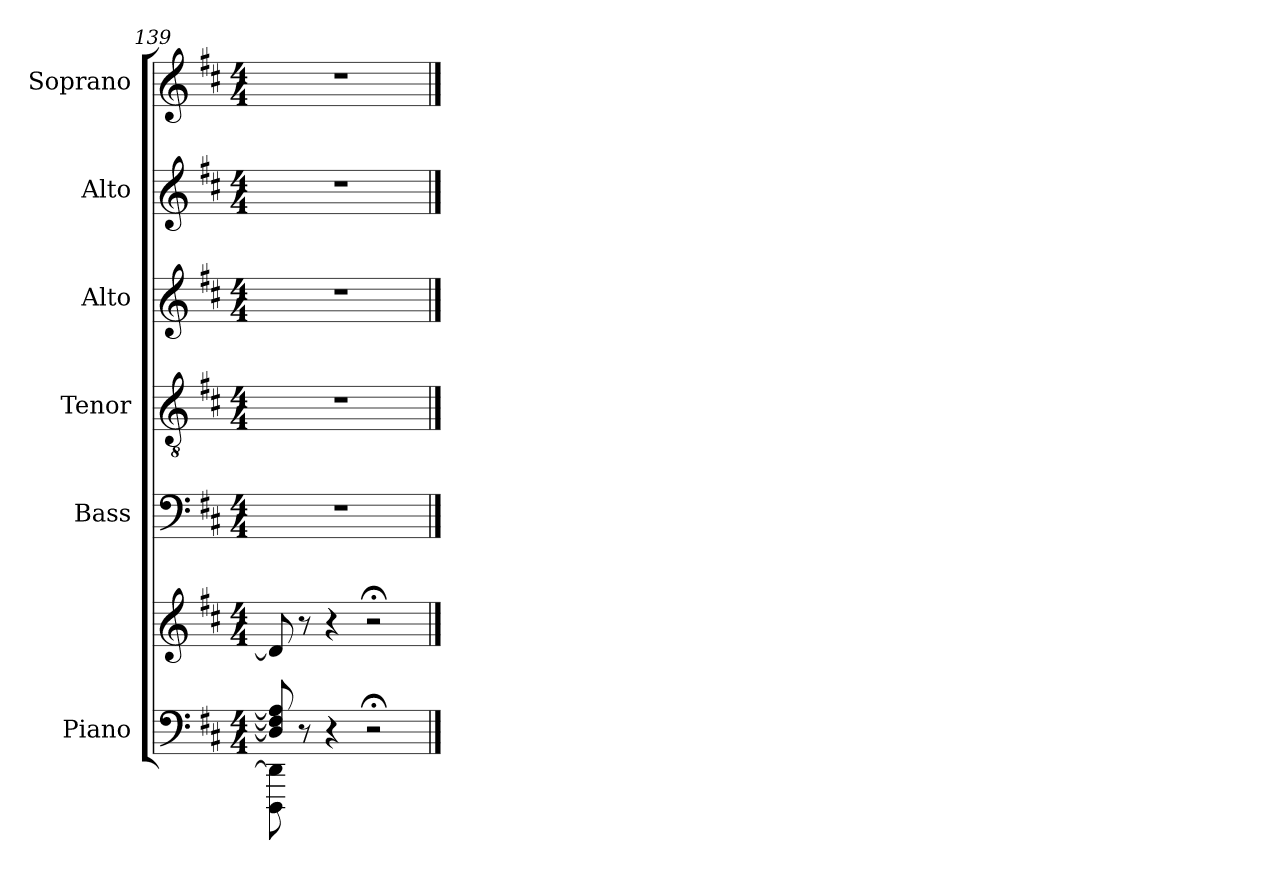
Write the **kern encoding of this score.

**kern	**kern	**kern	**kern	**kern	**kern	**kern
*part6	*part6	*part5	*part4	*part3	*part2	*part1
*staff7	*staff6	*staff5	*staff4	*staff3	*staff2	*staff1
*I"Piano	*	*I"Bass	*I"Tenor	*I"Alto	*I"Alto	*I"Soprano
*I'Pno.	*	*I'B.	*I'T.	*I'A.	*I'A.	*I'S.
*clefF4	*clefG2	*clefF4	*clefGv2	*clefG2	*clefG2	*clefG2
*	*	*	*ITrd7c12	*	*	*
*k[f#c#]	*k[f#c#]	*k[f#c#]	*k[f#c#]	*k[f#c#]	*k[f#c#]	*k[f#c#]
*D:	*D:	*D:	*D:	*D:	*D:	*D:
*M4/4	*M4/4	*M4/4	*M4/4	*M4/4	*M4/4	*M4/4
=139	=139	=139	=139	=139	=139	=139
*^	*	*	*	*	*	*
8Di/] 8F#i] 8Ai]	8DDDi\ 8DDi]	8di/]	1r	1r	1r	1r	1r
8r	2..ryy	8r	.	.	.	.	.
4r	.	4r	.	.	.	.	.
2r;	.	2r;	.	.	.	.	.
*v	*v	*	*	*	*	*	*
==	==	==	==	==	==	==
*-	*-	*-	*-	*-	*-	*-
